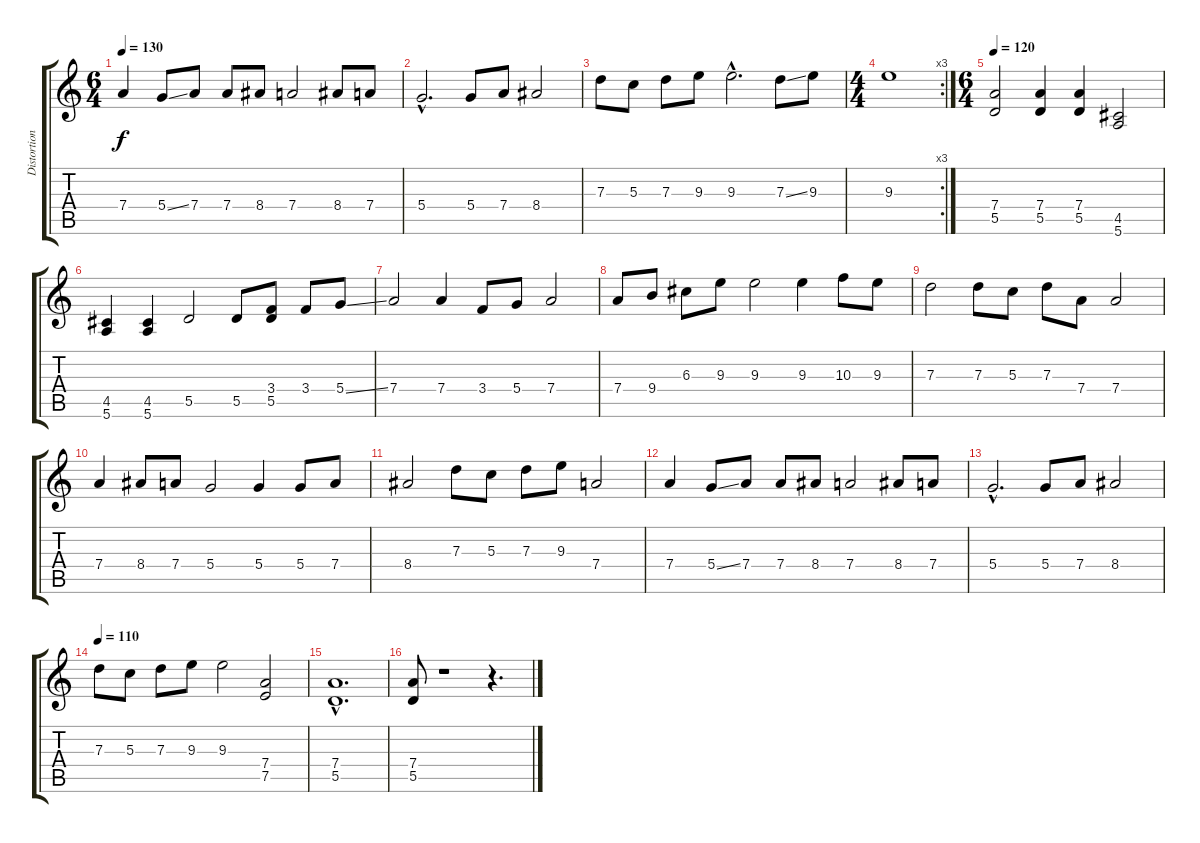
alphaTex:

\track ("Distortion Gtr1" "Distortion") {instrument distortionguitar}
\staff {score tabs}
\tuning (E4 B3 G3 D3 A2 E2) {hide}
\ts (6 4)
\tempo 130
\clef g2
\ks c
7.4.4{dy f} 5.4{ss}.8 7.4.8 7.4.8 8.4.8 7.4.2 8.4.8 7.4.8 |
5.4{hac}.2{d} 5.4.8 7.4.8 8.4.2 |
7.3.8 5.3.8 7.3.8 9.3.8 9.3{hac}.2{d} 7.3{ss}.8 9.3.8 |
\rc 3
\ts (4 4)
9.3.1 |
\ts (6 4)
\tempo 120
(7.4 5.5).2 (7.4 5.5).4 (7.4 5.5).4 (4.5 5.6).2 |
(4.5 5.6).4 (4.5 5.6).4 5.5.2 5.5.8 (3.4 5.5).8 3.4.8 5.4{ss}.8 |
7.4.2 7.4.4 3.4.8 5.4.8 7.4.2 |
7.4.8 9.4.8 6.3.8 9.3.8 9.3.2 9.3.4 10.3.8 9.3.8 |
7.3.2 7.3.8 5.3.8 7.3.8 7.4.8 7.4.2 |
7.4.4 8.4.8 7.4.8 5.4.2 5.4.4 5.4.8 7.4.8 |
8.4.2 7.3.8 5.3.8 7.3.8 9.3.8 7.4.2 |
7.4.4 5.4{ss}.8 7.4.8 7.4.8 8.4.8 7.4.2 8.4.8 7.4.8 |
5.4{hac}.2{d} 5.4.8 7.4.8 8.4.2 |
\tempo 110
7.3.8 5.3.8 7.3.8 9.3.8 9.3.2 (7.4 7.5).2 |
(7.4{hac} 5.5{hac}).1{d} |
(7.4 5.5).8 r.1 r.4{d}
